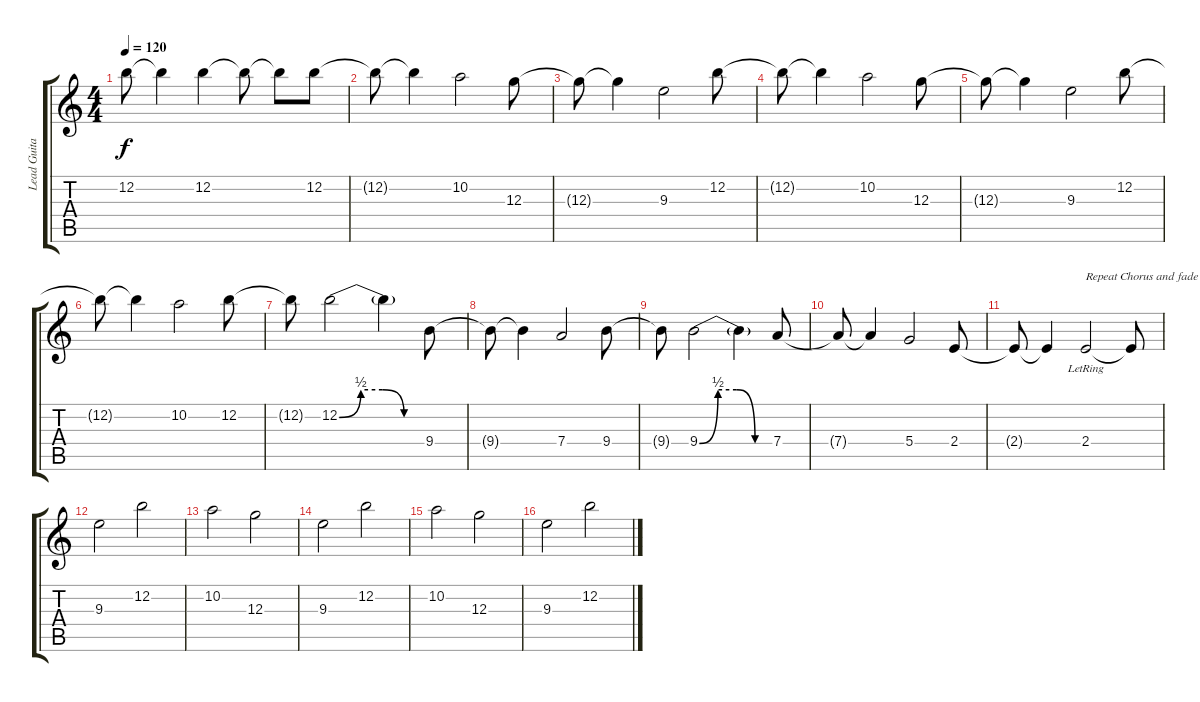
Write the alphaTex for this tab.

\track ("Lead Guitar" "Lead Guita") {instrument distortionguitar}
\staff {score tabs}
\tuning (E4 B3 G3 D3 A2 E2) {hide}
\ts (4 4)
\tempo 120
\clef g2
\ks c
12.2{t}.8{dy f} 12.2{t}.4 12.2.4 12.2{t}.8 12.2{t}.8 12.2.8 |
12.2{t}.8 12.2{t}.4 10.2.2 12.3.8 |
12.3{t}.8 12.3{t}.4 9.3.2 12.2.8 |
12.2{t}.8 12.2{t}.4 10.2.2 12.3.8 |
12.3{t}.8 12.3{t}.4 9.3.2 12.2.8 |
12.2{t}.8 12.2{t}.4 10.2.2 12.2.8 |
12.2{t}.8 12.2{be (custom 0 0 15 2 30 2 45 0 60 0)}.2 12.2{t}.4 9.4.8 |
9.4{t}.8 9.4{t}.4 7.4.2 9.4.8 |
9.4{t}.8 9.4{be (custom 0 0 15 2 30 2 45 0 60 0)}.2 9.4{t}.4 7.4.8 |
7.4{t}.8 7.4{t}.4 5.4.2 2.4.8 |
2.4{t}.8 2.4{t}.4 2.4{lr}.2{txt "Repeat Chorus and fade"} 2.4{t}.8 |
9.3.2 12.2.2 |
10.2.2 12.3.2 |
9.3.2 12.2.2 |
10.2.2 12.3.2 |
9.3.2 12.2.2
